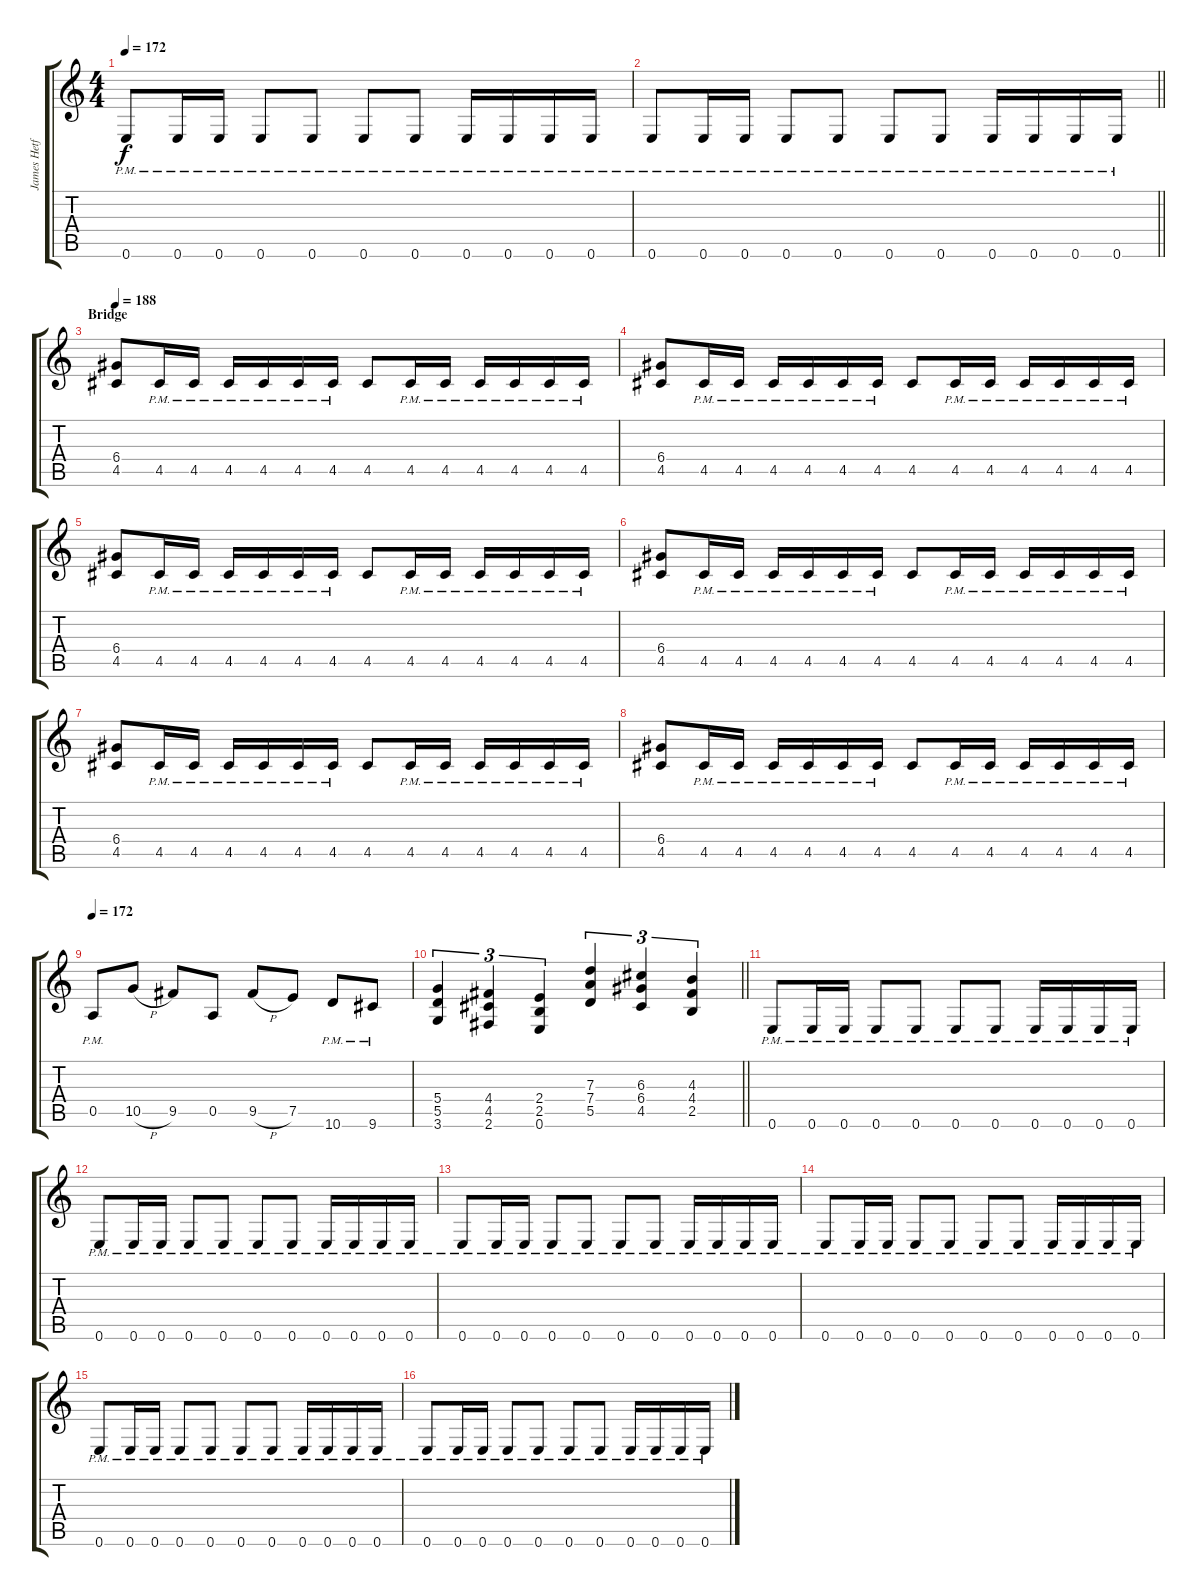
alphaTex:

\track ("James Hetfield Rhythm" "James Hetf") {instrument distortionguitar}
\staff {score tabs}
\tuning (E4 B3 G3 D3 A2 E2) {hide}
\ts (4 4)
\tempo 172
\clef g2
\ks c
0.6{pm}.8{dy f} 0.6{pm}.16 0.6{pm}.16 0.6{pm}.8 0.6{pm}.8 0.6{pm}.8 0.6{pm}.8 0.6{pm}.16 0.6{pm}.16 0.6{pm}.16 0.6{pm}.16 |
\barLineRight lightlight
0.6{pm}.8 0.6{pm}.16 0.6{pm}.16 0.6{pm}.8 0.6{pm}.8 0.6{pm}.8 0.6{pm}.8 0.6{pm}.16 0.6{pm}.16 0.6{pm}.16 0.6{pm}.16 |
\section ("" "Bridge")
\tempo 188
(6.4 4.5).8 4.5{pm}.16 4.5{pm}.16 4.5{pm}.16 4.5{pm}.16 4.5{pm}.16 4.5{pm}.16 4.5.8 4.5{pm}.16 4.5{pm}.16 4.5{pm}.16 4.5{pm}.16 4.5{pm}.16 4.5{pm}.16 |
(6.4 4.5).8 4.5{pm}.16 4.5{pm}.16 4.5{pm}.16 4.5{pm}.16 4.5{pm}.16 4.5{pm}.16 4.5.8 4.5{pm}.16 4.5{pm}.16 4.5{pm}.16 4.5{pm}.16 4.5{pm}.16 4.5{pm}.16 |
(6.4 4.5).8 4.5{pm}.16 4.5{pm}.16 4.5{pm}.16 4.5{pm}.16 4.5{pm}.16 4.5{pm}.16 4.5.8 4.5{pm}.16 4.5{pm}.16 4.5{pm}.16 4.5{pm}.16 4.5{pm}.16 4.5{pm}.16 |
(6.4 4.5).8 4.5{pm}.16 4.5{pm}.16 4.5{pm}.16 4.5{pm}.16 4.5{pm}.16 4.5{pm}.16 4.5.8 4.5{pm}.16 4.5{pm}.16 4.5{pm}.16 4.5{pm}.16 4.5{pm}.16 4.5{pm}.16 |
(6.4 4.5).8 4.5{pm}.16 4.5{pm}.16 4.5{pm}.16 4.5{pm}.16 4.5{pm}.16 4.5{pm}.16 4.5.8 4.5{pm}.16 4.5{pm}.16 4.5{pm}.16 4.5{pm}.16 4.5{pm}.16 4.5{pm}.16 |
(6.4 4.5).8 4.5{pm}.16 4.5{pm}.16 4.5{pm}.16 4.5{pm}.16 4.5{pm}.16 4.5{pm}.16 4.5.8 4.5{pm}.16 4.5{pm}.16 4.5{pm}.16 4.5{pm}.16 4.5{pm}.16 4.5{pm}.16 |
\tempo 172
0.5{pm}.8 10.5{h}.8 9.5.8 0.5.8 9.5{h}.8 7.5.8 10.6{pm}.8 9.6{pm}.8 |
\barLineRight lightlight
(5.4 5.5 3.6).4{tu (3 2)} (4.4 4.5 2.6).4{tu (3 2)} (2.4 2.5 0.6).4{tu (3 2)} (7.3 7.4 5.5).4{tu (3 2)} (6.3 6.4 4.5).4{tu (3 2)} (4.3 4.4 2.5).4{tu (3 2)} |
\section ("" "")
0.6{pm}.8 0.6{pm}.16 0.6{pm}.16 0.6{pm}.8 0.6{pm}.8 0.6{pm}.8 0.6{pm}.8 0.6{pm}.16 0.6{pm}.16 0.6{pm}.16 0.6{pm}.16 |
0.6{pm}.8 0.6{pm}.16 0.6{pm}.16 0.6{pm}.8 0.6{pm}.8 0.6{pm}.8 0.6{pm}.8 0.6{pm}.16 0.6{pm}.16 0.6{pm}.16 0.6{pm}.16 |
0.6{pm}.8 0.6{pm}.16 0.6{pm}.16 0.6{pm}.8 0.6{pm}.8 0.6{pm}.8 0.6{pm}.8 0.6{pm}.16 0.6{pm}.16 0.6{pm}.16 0.6{pm}.16 |
0.6{pm}.8 0.6{pm}.16 0.6{pm}.16 0.6{pm}.8 0.6{pm}.8 0.6{pm}.8 0.6{pm}.8 0.6{pm}.16 0.6{pm}.16 0.6{pm}.16 0.6{pm}.16 |
0.6{pm}.8 0.6{pm}.16 0.6{pm}.16 0.6{pm}.8 0.6{pm}.8 0.6{pm}.8 0.6{pm}.8 0.6{pm}.16 0.6{pm}.16 0.6{pm}.16 0.6{pm}.16 |
0.6{pm}.8 0.6{pm}.16 0.6{pm}.16 0.6{pm}.8 0.6{pm}.8 0.6{pm}.8 0.6{pm}.8 0.6{pm}.16 0.6{pm}.16 0.6{pm}.16 0.6{pm}.16
